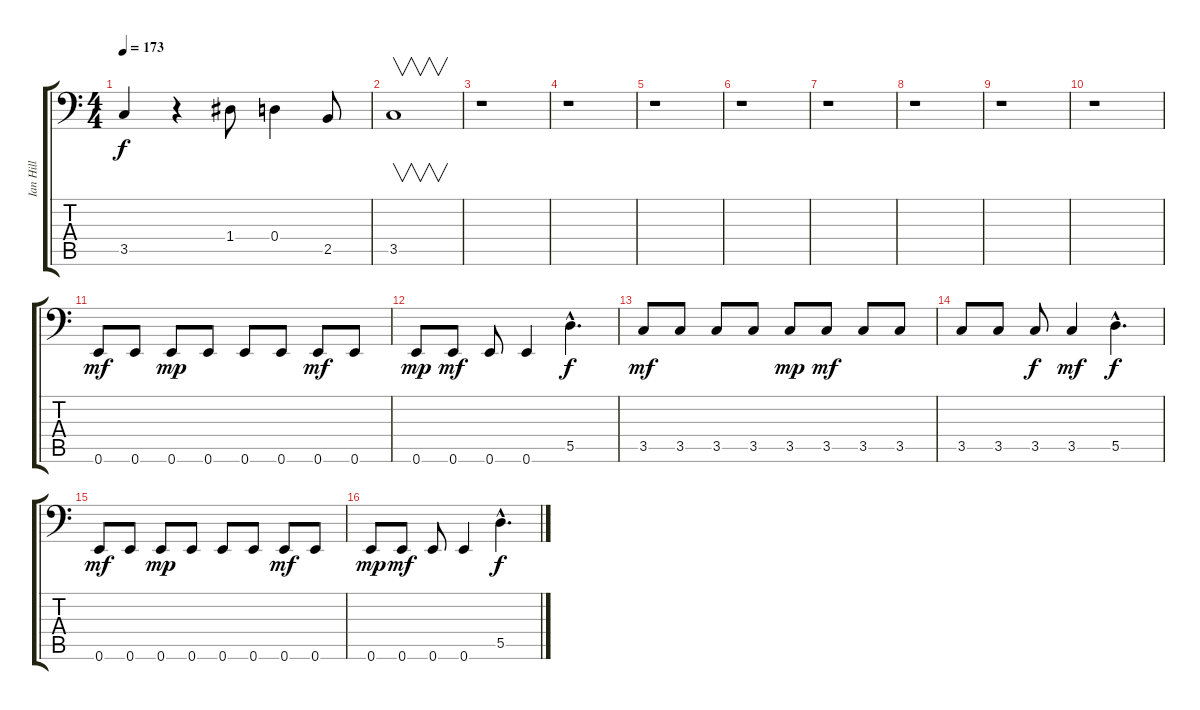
\track ("Ian Hill" "Ian Hill") {instrument electricbasspick}
\staff {score tabs}
\tuning (Eb3 A3 G2 D2 A1 E1) {hide}
\ts (4 4)
\tempo 173
\clef f4
\ks c
3.5.4{dy f} r.4 1.4.8 0.4.4 2.5.8 |
3.5.1{v} |
r.1 |
r.1 |
r.1 |
r.1 |
r.1 |
r.1 |
r.1 |
r.1 |
0.6.8{dy mf} 0.6.8 0.6.8{dy mp} 0.6.8 0.6.8 0.6.8 0.6.8{dy mf} 0.6.8 |
0.6.8{dy mp} 0.6.8{dy mf} 0.6.8 0.6.4 5.5{hac}.4{d dy f} |
3.5.8{dy mf} 3.5.8 3.5.8 3.5.8 3.5.8{dy mp} 3.5.8{dy mf} 3.5.8 3.5.8 |
3.5.8 3.5.8 3.5.8{dy f} 3.5.4{dy mf} 5.5{hac}.4{d dy f} |
0.6.8{dy mf} 0.6.8 0.6.8{dy mp} 0.6.8 0.6.8 0.6.8 0.6.8{dy mf} 0.6.8 |
0.6.8{dy mp} 0.6.8{dy mf} 0.6.8 0.6.4 5.5{hac}.4{d dy f}
